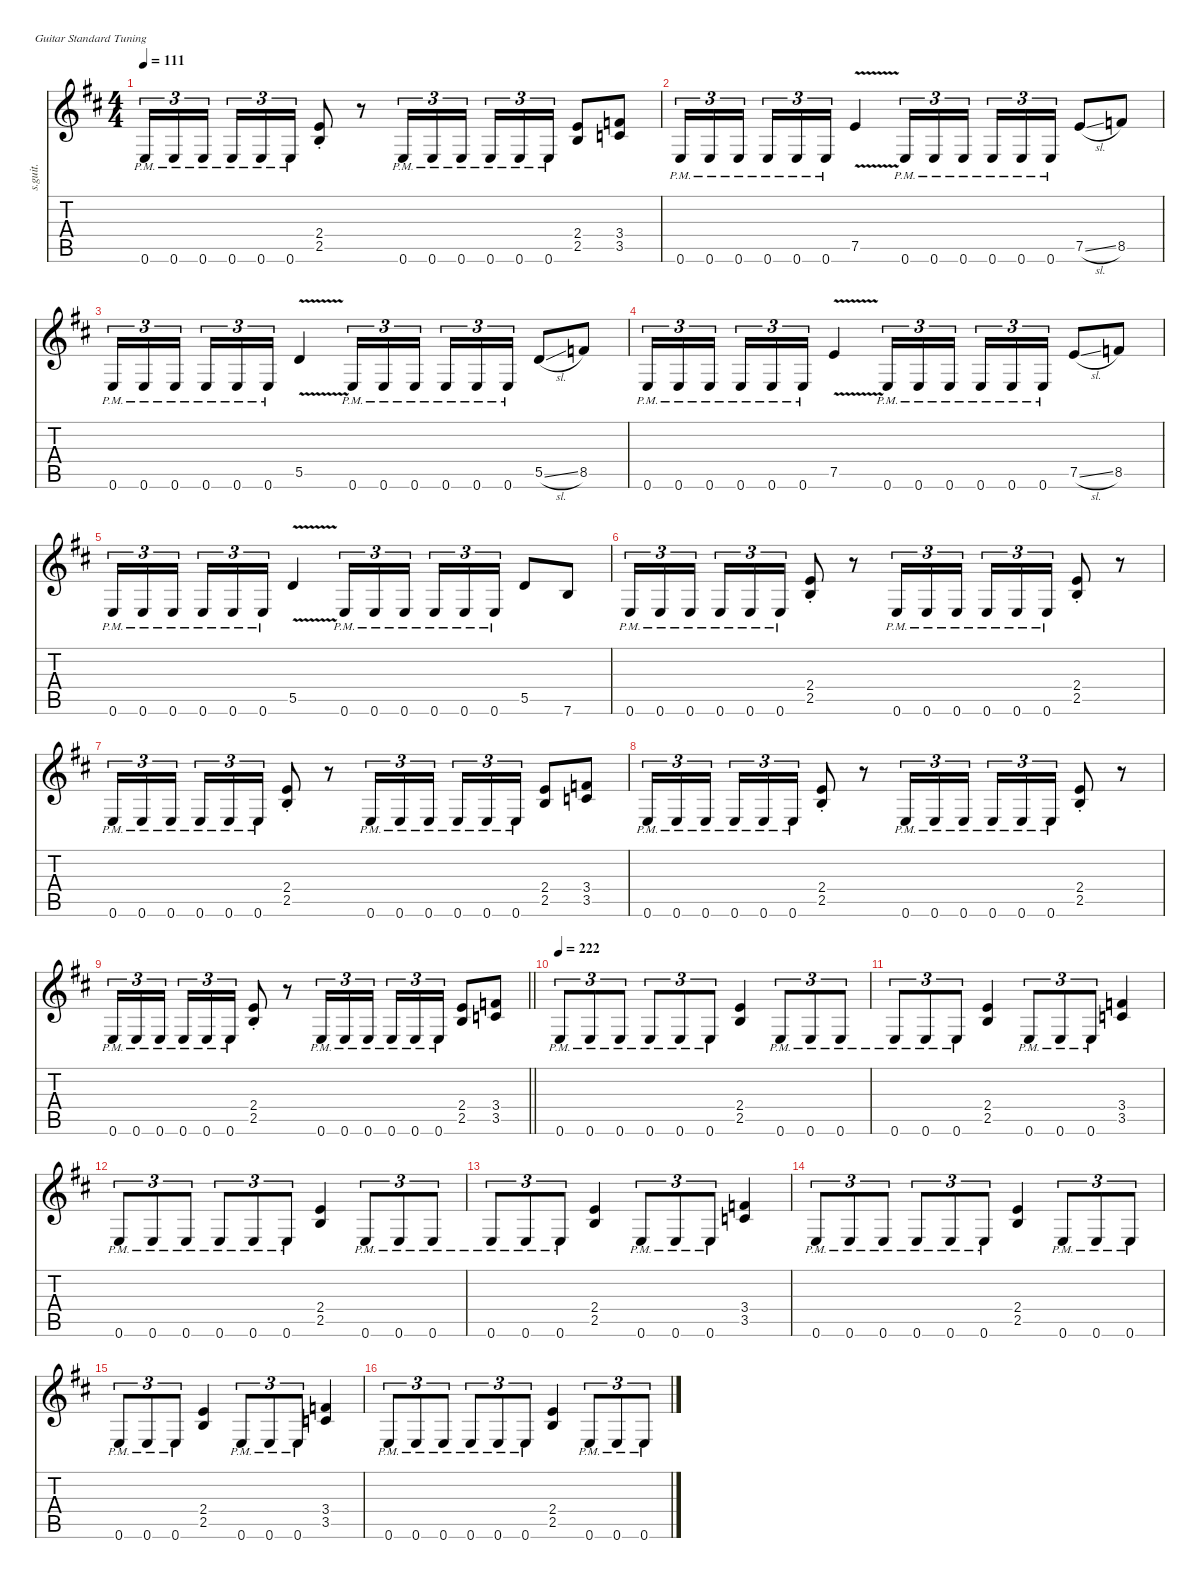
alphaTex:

\defaultSystemsLayout 4
\hideDynamics
\bracketExtendMode nobrackets
\otherSystemsTrackNameOrientation horizontal
\track ("Guitar 2" "s.guit.") {defaultSystemsLayout 32 instrument electricguitarclean}
\staff {score tabs}
\tuning (E4 B3 G3 D3 A2 E2)
\ts (4 4)
\tempo 111
\clef g2
\ks bminor
0.6{pm acc forcenatural}.16{tu (3 2) dy f beam Up} 0.6{pm acc forcenatural}.16{tu (3 2) beam Up} 0.6{pm acc forcenatural}.16{tu (3 2) beam Up} 0.6{pm acc forcenatural}.16{tu (3 2) beam Up} 0.6{pm acc forcenatural}.16{tu (3 2) beam Up} 0.6{pm acc forcenatural}.16{tu (3 2) beam Up} (2.4{st acc forcenatural} 2.5{st acc forcenatural}).8{beam Up} r.8{beam Up} 0.6{pm acc forcenatural}.16{tu (3 2) beam Up} 0.6{pm acc forcenatural}.16{tu (3 2) beam Up} 0.6{pm acc forcenatural}.16{tu (3 2) beam Up} 0.6{pm acc forcenatural}.16{tu (3 2) beam Up} 0.6{pm acc forcenatural}.16{tu (3 2) beam Up} 0.6{pm acc forcenatural}.16{tu (3 2) beam Up} (2.4{acc forcenatural} 2.5{acc forcenatural}).8{beam Up} (3.4{acc forcenatural} 3.5{acc forcenatural}).8{beam Up} |
0.6{pm acc forcenatural}.16{tu (3 2) beam Up} 0.6{pm acc forcenatural}.16{tu (3 2) beam Up} 0.6{pm acc forcenatural}.16{tu (3 2) beam Up} 0.6{pm acc forcenatural}.16{tu (3 2) beam Up} 0.6{pm acc forcenatural}.16{tu (3 2) beam Up} 0.6{pm acc forcenatural}.16{tu (3 2) beam Up} 7.5{v acc forcenatural}.4{beam Up} 0.6{pm acc forcenatural}.16{tu (3 2) beam Up} 0.6{pm acc forcenatural}.16{tu (3 2) beam Up} 0.6{pm acc forcenatural}.16{tu (3 2) beam Up} 0.6{pm acc forcenatural}.16{tu (3 2) beam Up} 0.6{pm acc forcenatural}.16{tu (3 2) beam Up} 0.6{pm acc forcenatural}.16{tu (3 2) beam Up} 7.5{sl acc forcenatural}.8{beam Up} 8.5{acc forcenatural}.8{beam Up} |
0.6{pm acc forcenatural}.16{tu (3 2) beam Up} 0.6{pm acc forcenatural}.16{tu (3 2) beam Up} 0.6{pm acc forcenatural}.16{tu (3 2) beam Up} 0.6{pm acc forcenatural}.16{tu (3 2) beam Up} 0.6{pm acc forcenatural}.16{tu (3 2) beam Up} 0.6{pm acc forcenatural}.16{tu (3 2) beam Up} 5.5{v acc forcenatural}.4{beam Up} 0.6{pm acc forcenatural}.16{tu (3 2) beam Up} 0.6{pm acc forcenatural}.16{tu (3 2) beam Up} 0.6{pm acc forcenatural}.16{tu (3 2) beam Up} 0.6{pm acc forcenatural}.16{tu (3 2) beam Up} 0.6{pm acc forcenatural}.16{tu (3 2) beam Up} 0.6{pm acc forcenatural}.16{tu (3 2) beam Up} 5.5{sl acc forcenatural}.8{beam Up} 8.5{acc forcenatural}.8{beam Up} |
0.6{pm acc forcenatural}.16{tu (3 2) beam Up} 0.6{pm acc forcenatural}.16{tu (3 2) beam Up} 0.6{pm acc forcenatural}.16{tu (3 2) beam Up} 0.6{pm acc forcenatural}.16{tu (3 2) beam Up} 0.6{pm acc forcenatural}.16{tu (3 2) beam Up} 0.6{pm acc forcenatural}.16{tu (3 2) beam Up} 7.5{v acc forcenatural}.4{beam Up} 0.6{pm acc forcenatural}.16{tu (3 2) beam Up} 0.6{pm acc forcenatural}.16{tu (3 2) beam Up} 0.6{pm acc forcenatural}.16{tu (3 2) beam Up} 0.6{pm acc forcenatural}.16{tu (3 2) beam Up} 0.6{pm acc forcenatural}.16{tu (3 2) beam Up} 0.6{pm acc forcenatural}.16{tu (3 2) beam Up} 7.5{sl acc forcenatural}.8{beam Up} 8.5{acc forcenatural}.8{beam Up} |
0.6{pm acc forcenatural}.16{tu (3 2) beam Up} 0.6{pm acc forcenatural}.16{tu (3 2) beam Up} 0.6{pm acc forcenatural}.16{tu (3 2) beam Up} 0.6{pm acc forcenatural}.16{tu (3 2) beam Up} 0.6{pm acc forcenatural}.16{tu (3 2) beam Up} 0.6{pm acc forcenatural}.16{tu (3 2) beam Up} 5.5{v acc forcenatural}.4{beam Up} 0.6{pm acc forcenatural}.16{tu (3 2) beam Up} 0.6{pm acc forcenatural}.16{tu (3 2) beam Up} 0.6{pm acc forcenatural}.16{tu (3 2) beam Up} 0.6{pm acc forcenatural}.16{tu (3 2) beam Up} 0.6{pm acc forcenatural}.16{tu (3 2) beam Up} 0.6{pm acc forcenatural}.16{tu (3 2) beam Up} 5.5{acc forcenatural}.8{beam Up} 7.6{acc forcenatural}.8{beam Up} |
0.6{pm acc forcenatural}.16{tu (3 2) beam Up} 0.6{pm acc forcenatural}.16{tu (3 2) beam Up} 0.6{pm acc forcenatural}.16{tu (3 2) beam Up} 0.6{pm acc forcenatural}.16{tu (3 2) beam Up} 0.6{pm acc forcenatural}.16{tu (3 2) beam Up} 0.6{pm acc forcenatural}.16{tu (3 2) beam Up} (2.4{st acc forcenatural} 2.5{st acc forcenatural}).8{beam Up} r.8{beam Up} 0.6{pm acc forcenatural}.16{tu (3 2) beam Up} 0.6{pm acc forcenatural}.16{tu (3 2) beam Up} 0.6{pm acc forcenatural}.16{tu (3 2) beam Up} 0.6{pm acc forcenatural}.16{tu (3 2) beam Up} 0.6{pm acc forcenatural}.16{tu (3 2) beam Up} 0.6{pm acc forcenatural}.16{tu (3 2) beam Up} (2.4{st acc forcenatural} 2.5{st acc forcenatural}).8{beam Up} r.8{beam Up} |
0.6{pm acc forcenatural}.16{tu (3 2) beam Up} 0.6{pm acc forcenatural}.16{tu (3 2) beam Up} 0.6{pm acc forcenatural}.16{tu (3 2) beam Up} 0.6{pm acc forcenatural}.16{tu (3 2) beam Up} 0.6{pm acc forcenatural}.16{tu (3 2) beam Up} 0.6{pm acc forcenatural}.16{tu (3 2) beam Up} (2.4{st acc forcenatural} 2.5{st acc forcenatural}).8{beam Up} r.8{beam Up} 0.6{pm acc forcenatural}.16{tu (3 2) beam Up} 0.6{pm acc forcenatural}.16{tu (3 2) beam Up} 0.6{pm acc forcenatural}.16{tu (3 2) beam Up} 0.6{pm acc forcenatural}.16{tu (3 2) beam Up} 0.6{pm acc forcenatural}.16{tu (3 2) beam Up} 0.6{pm acc forcenatural}.16{tu (3 2) beam Up} (2.4{acc forcenatural} 2.5{acc forcenatural}).8{beam Up} (3.4{acc forcenatural} 3.5{acc forcenatural}).8{beam Up} |
0.6{pm acc forcenatural}.16{tu (3 2) beam Up} 0.6{pm acc forcenatural}.16{tu (3 2) beam Up} 0.6{pm acc forcenatural}.16{tu (3 2) beam Up} 0.6{pm acc forcenatural}.16{tu (3 2) beam Up} 0.6{pm acc forcenatural}.16{tu (3 2) beam Up} 0.6{pm acc forcenatural}.16{tu (3 2) beam Up} (2.4{st acc forcenatural} 2.5{st acc forcenatural}).8{beam Up} r.8{beam Up} 0.6{pm acc forcenatural}.16{tu (3 2) beam Up} 0.6{pm acc forcenatural}.16{tu (3 2) beam Up} 0.6{pm acc forcenatural}.16{tu (3 2) beam Up} 0.6{pm acc forcenatural}.16{tu (3 2) beam Up} 0.6{pm acc forcenatural}.16{tu (3 2) beam Up} 0.6{pm acc forcenatural}.16{tu (3 2) beam Up} (2.4{st acc forcenatural} 2.5{st acc forcenatural}).8{beam Up} r.8{beam Up} |
\barLineRight lightlight
0.6{pm acc forcenatural}.16{tu (3 2) beam Up} 0.6{pm acc forcenatural}.16{tu (3 2) beam Up} 0.6{pm acc forcenatural}.16{tu (3 2) beam Up} 0.6{pm acc forcenatural}.16{tu (3 2) beam Up} 0.6{pm acc forcenatural}.16{tu (3 2) beam Up} 0.6{pm acc forcenatural}.16{tu (3 2) beam Up} (2.4{st acc forcenatural} 2.5{st acc forcenatural}).8{beam Up} r.8{beam Up} 0.6{pm acc forcenatural}.16{tu (3 2) beam Up} 0.6{pm acc forcenatural}.16{tu (3 2) beam Up} 0.6{pm acc forcenatural}.16{tu (3 2) beam Up} 0.6{pm acc forcenatural}.16{tu (3 2) beam Up} 0.6{pm acc forcenatural}.16{tu (3 2) beam Up} 0.6{pm acc forcenatural}.16{tu (3 2) beam Up} (2.4{acc forcenatural} 2.5{acc forcenatural}).8{beam Up} (3.4{acc forcenatural} 3.5{acc forcenatural}).8{beam Up} |
\tempo 222
0.6{pm acc forcenatural}.8{tu (3 2) beam Up} 0.6{pm acc forcenatural}.8{tu (3 2) beam Up} 0.6{pm acc forcenatural}.8{tu (3 2) beam Up} 0.6{pm acc forcenatural}.8{tu (3 2) beam Up} 0.6{pm acc forcenatural}.8{tu (3 2) beam Up} 0.6{pm acc forcenatural}.8{tu (3 2) beam Up} (2.4{acc forcenatural} 2.5{acc forcenatural}).4{beam Up} 0.6{pm acc forcenatural}.8{tu (3 2) beam Up} 0.6{pm acc forcenatural}.8{tu (3 2) beam Up} 0.6{pm acc forcenatural}.8{tu (3 2) beam Up} |
0.6{pm acc forcenatural}.8{tu (3 2) beam Up} 0.6{pm acc forcenatural}.8{tu (3 2) beam Up} 0.6{pm acc forcenatural}.8{tu (3 2) beam Up} (2.4{acc forcenatural} 2.5{acc forcenatural}).4{beam Up} 0.6{pm acc forcenatural}.8{tu (3 2) beam Up} 0.6{pm acc forcenatural}.8{tu (3 2) beam Up} 0.6{pm acc forcenatural}.8{tu (3 2) beam Up} (3.4{acc forcenatural} 3.5{acc forcenatural}).4{beam Up} |
0.6{pm acc forcenatural}.8{tu (3 2) beam Up} 0.6{pm acc forcenatural}.8{tu (3 2) beam Up} 0.6{pm acc forcenatural}.8{tu (3 2) beam Up} 0.6{pm acc forcenatural}.8{tu (3 2) beam Up} 0.6{pm acc forcenatural}.8{tu (3 2) beam Up} 0.6{pm acc forcenatural}.8{tu (3 2) beam Up} (2.4{acc forcenatural} 2.5{acc forcenatural}).4{beam Up} 0.6{pm acc forcenatural}.8{tu (3 2) beam Up} 0.6{pm acc forcenatural}.8{tu (3 2) beam Up} 0.6{pm acc forcenatural}.8{tu (3 2) beam Up} |
0.6{pm acc forcenatural}.8{tu (3 2) beam Up} 0.6{pm acc forcenatural}.8{tu (3 2) beam Up} 0.6{pm acc forcenatural}.8{tu (3 2) beam Up} (2.4{acc forcenatural} 2.5{acc forcenatural}).4{beam Up} 0.6{pm acc forcenatural}.8{tu (3 2) beam Up} 0.6{pm acc forcenatural}.8{tu (3 2) beam Up} 0.6{pm acc forcenatural}.8{tu (3 2) beam Up} (3.4{acc forcenatural} 3.5{acc forcenatural}).4{beam Up} |
0.6{pm acc forcenatural}.8{tu (3 2) beam Up} 0.6{pm acc forcenatural}.8{tu (3 2) beam Up} 0.6{pm acc forcenatural}.8{tu (3 2) beam Up} 0.6{pm acc forcenatural}.8{tu (3 2) beam Up} 0.6{pm acc forcenatural}.8{tu (3 2) beam Up} 0.6{pm acc forcenatural}.8{tu (3 2) beam Up} (2.4{acc forcenatural} 2.5{acc forcenatural}).4{beam Up} 0.6{pm acc forcenatural}.8{tu (3 2) beam Up} 0.6{pm acc forcenatural}.8{tu (3 2) beam Up} 0.6{pm acc forcenatural}.8{tu (3 2) beam Up} |
0.6{pm acc forcenatural}.8{tu (3 2) beam Up} 0.6{pm acc forcenatural}.8{tu (3 2) beam Up} 0.6{pm acc forcenatural}.8{tu (3 2) beam Up} (2.4{acc forcenatural} 2.5{acc forcenatural}).4{beam Up} 0.6{pm acc forcenatural}.8{tu (3 2) beam Up} 0.6{pm acc forcenatural}.8{tu (3 2) beam Up} 0.6{pm acc forcenatural}.8{tu (3 2) beam Up} (3.4{acc forcenatural} 3.5{acc forcenatural}).4{beam Up} |
0.6{pm acc forcenatural}.8{tu (3 2) beam Up} 0.6{pm acc forcenatural}.8{tu (3 2) beam Up} 0.6{pm acc forcenatural}.8{tu (3 2) beam Up} 0.6{pm acc forcenatural}.8{tu (3 2) beam Up} 0.6{pm acc forcenatural}.8{tu (3 2) beam Up} 0.6{pm acc forcenatural}.8{tu (3 2) beam Up} (2.4{acc forcenatural} 2.5{acc forcenatural}).4{beam Up} 0.6{pm acc forcenatural}.8{tu (3 2) beam Up} 0.6{pm acc forcenatural}.8{tu (3 2) beam Up} 0.6{pm acc forcenatural}.8{tu (3 2) beam Up}
